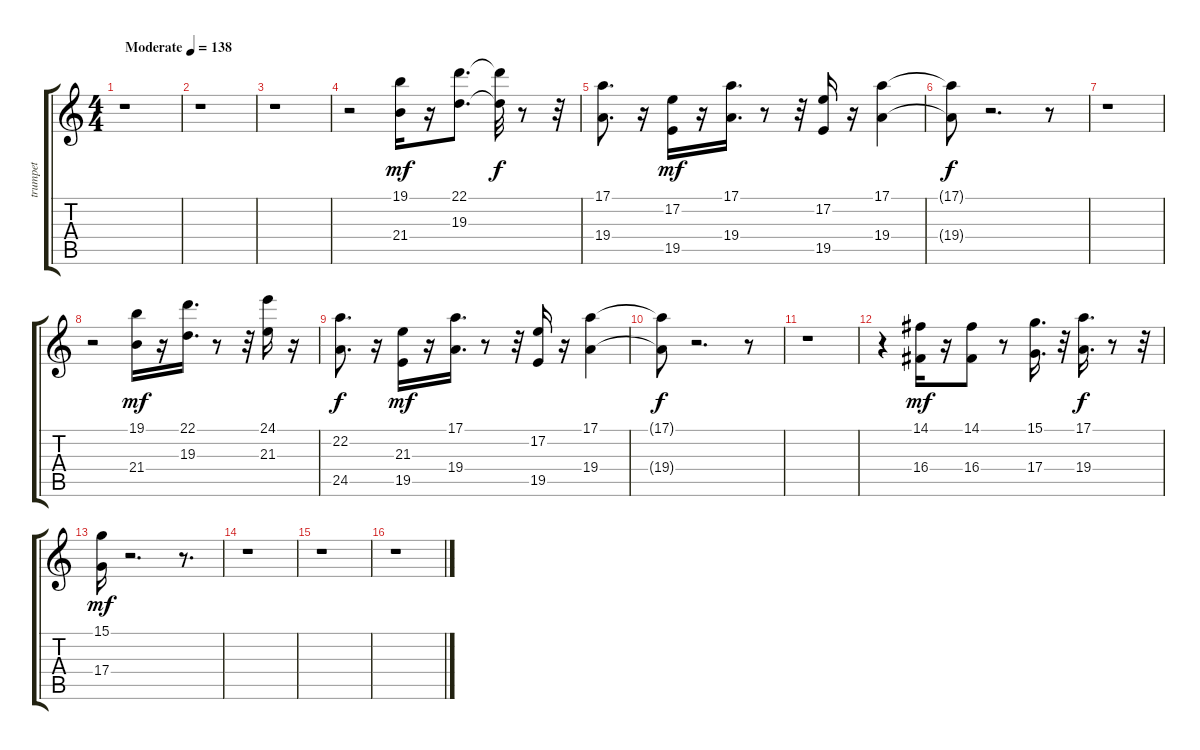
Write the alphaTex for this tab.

\track ("trumpet " "trumpet ") {instrument trumpet}
\staff {score tabs}
\tuning (E4 B3 G3 D3 A2 E2) {hide}
\ts (4 4)
\tempo (138 "Moderate")
\clef g2
\ks c
r.1{dy mf instrument trumpet} |
r.1 |
r.1 |
r.2 (19.1 21.4).16 r.16 (22.1 19.3).8{d} (22.1{t} 19.3{t}).32{dy f} r.8 r.32 |
(17.1 19.4).8{d} r.16 (17.2 19.5).16{dy mf} r.16 (17.1 19.4).16{d} r.8 r.32 (17.2 19.5).16 r.16 (17.1 19.4).4 |
(17.1{t} 19.4{t}).8{dy f} r.2{d} r.8 |
r.1 |
r.2 (19.1 21.4).16{dy mf} r.16 (22.1 19.3).16{d} r.8 r.32 (24.1 21.3).16 r.16 |
(22.2 24.5).8{d dy f} r.16 (21.3 19.5).16{dy mf} r.16 (17.1 19.4).16{d} r.8 r.32 (17.2 19.5).16 r.16 (17.1 19.4).4 |
(17.1{t} 19.4{t}).8{dy f} r.2{d} r.8 |
r.1 |
r.4 (14.1 16.4).16{dy mf} r.16 (14.1 16.4).8 r.8 (15.1 17.4).16{d} r.32 (17.1 19.4).16{d dy f} r.8 r.32 |
(15.1 17.4).16{dy mf} r.2{d} r.8{d} |
r.1 |
r.1 |
r.1
